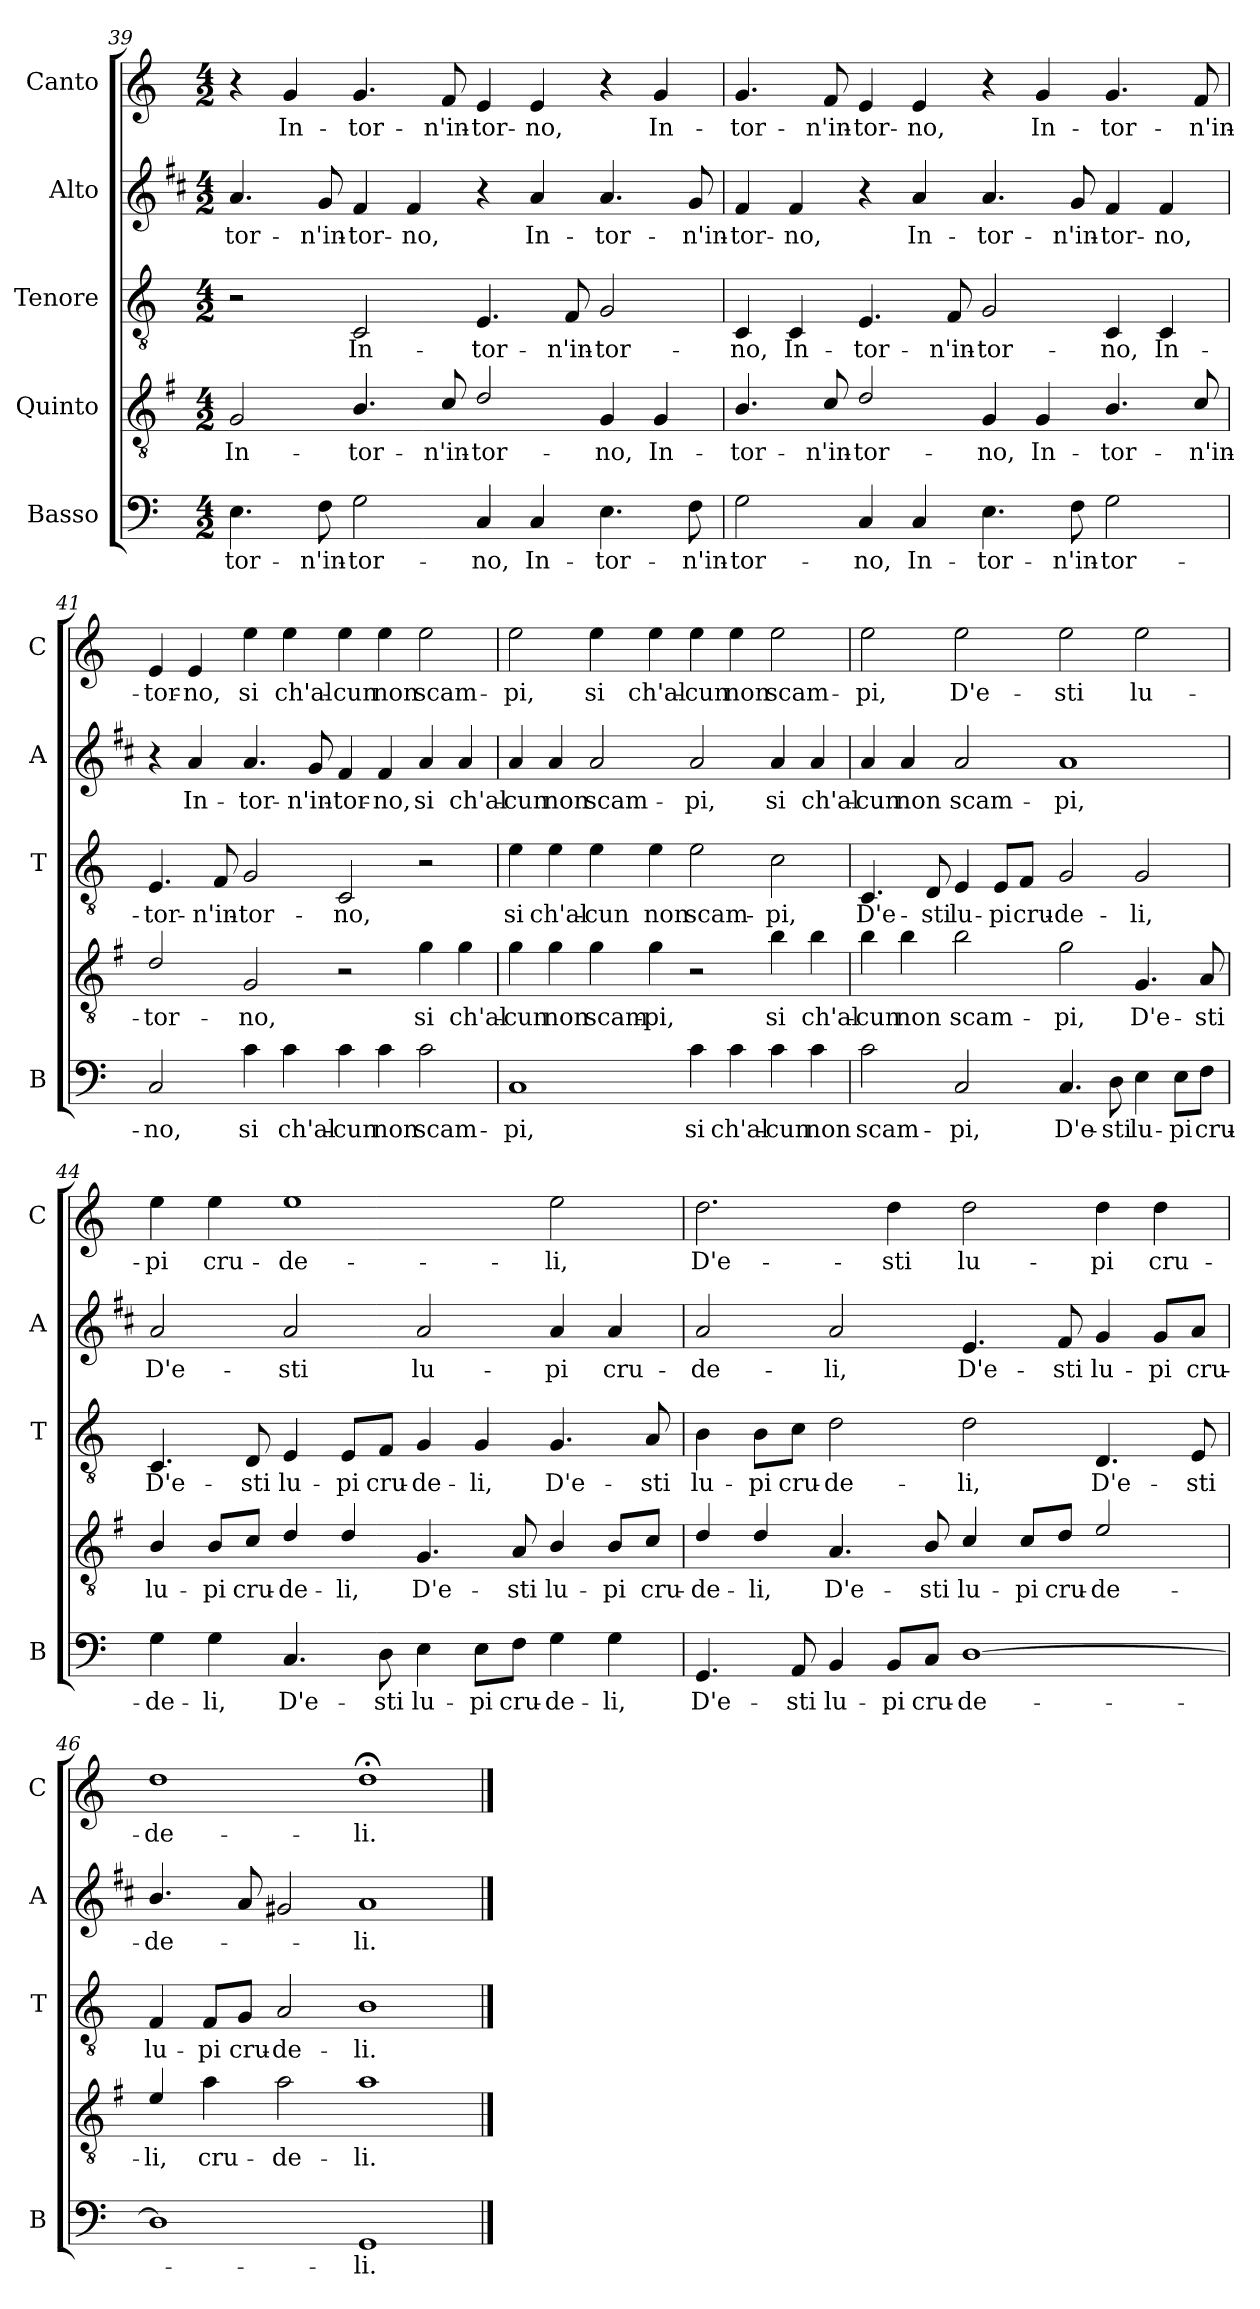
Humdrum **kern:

**kern	**text	**kern	**text	**kern	**text	**kern	**text	**kern	**text
*part5	*part5	*part4	*part4	*part3	*part3	*part2	*part2	*part1	*part1
*staff5	*staff5	*staff4	*staff4	*staff3	*staff3	*staff2	*staff2	*staff1	*staff1
*I"Basso	*	*I"Quinto	*	*I"Tenore	*	*I"Alto	*	*I"Canto	*
*I'B	*	*	*	*I'T	*	*I'A	*	*I'C	*
*clefF4	*	*clefGv2	*	*clefGv2	*	*clefG2	*	*clefG2	*
*	*	*ITrd4c7	*	*	*	*ITrd1c2	*	*	*
*k[]	*	*k[]	*	*k[]	*	*k[]	*	*k[]	*
*C:	*	*C:	*	*C:	*	*C:	*	*C:	*
*M4/2	*	*M4/2	*	*M4/2	*	*M4/2	*	*M4/2	*
=39	=39	=39	=39	=39	=39	=39	=39	=39	=39
!	!LO:LY:b	!	!LO:LY:b	!	!	!	!LO:LY:b	!	!
4.E\	-tor-	2C/	In-	2r	.	4.g/	-tor-	4r	.
!	!	!	!	!	!	!	!	!	!LO:LY:b
.	.	.	.	.	.	.	.	4g/	In-
!	!LO:LY:b	!	!	!	!	!	!LO:LY:b	!	!
8F\	-n'in-	.	.	.	.	8f/	-n'in-	.	.
!	!LO:LY:b	!	!LO:LY:b	!	!LO:LY:b	!	!LO:LY:b	!	!LO:LY:b
2G\	-tor-	4.E/	-tor-	2C/	In-	4e/	-tor-	4.g/	-tor-
!	!	!	!	!	!	!	!LO:LY:b	!	!
.	.	.	.	.	.	4e/	-no,	.	.
!	!	!	!LO:LY:b	!	!	!	!	!	!LO:LY:b
.	.	8F/	-n'in-	.	.	.	.	8f/	-n'in-
!	!LO:LY:b	!	!LO:LY:b	!	!LO:LY:b	!	!	!	!LO:LY:b
4C/	-no,	2G/	-tor-	4.E/	-tor-	4r	.	4e/	-tor-
!	!LO:LY:b	!	!	!	!	!	!LO:LY:b	!	!LO:LY:b
4C/	In-	.	.	.	.	4g/	In-	4e/	-no,
!	!	!	!	!	!LO:LY:b	!	!	!	!
.	.	.	.	8F/	-n'in-	.	.	.	.
!	!LO:LY:b	!	!LO:LY:b	!	!LO:LY:b	!	!LO:LY:b	!	!
4.E\	-tor-	4C/	-no,	2G/	-tor-	4.g/	-tor-	4r	.
!	!	!	!LO:LY:b	!	!	!	!	!	!LO:LY:b
.	.	4C/	In-	.	.	.	.	4g/	In-
!	!LO:LY:b	!	!	!	!	!	!LO:LY:b	!	!
8F\	-n'in-	.	.	.	.	8f/	-n'in-	.	.
!!LO:PB:g=z
=40	=40	=40	=40	=40	=40	=40	=40	=40	=40
!	!LO:LY:b	!	!LO:LY:b	!	!LO:LY:b	!	!LO:LY:b	!	!LO:LY:b
2G\	-tor-	4.E/	-tor-	4C/	-no,	4e/	-tor-	4.g/	-tor-
!	!	!	!	!	!LO:LY:b	!	!LO:LY:b	!	!
.	.	.	.	4C/	In-	4e/	-no,	.	.
!	!	!	!LO:LY:b	!	!	!	!	!	!LO:LY:b
.	.	8F/	-n'in-	.	.	.	.	8f/	-n'in-
!	!LO:LY:b	!	!LO:LY:b	!	!LO:LY:b	!	!	!	!LO:LY:b
4C/	-no,	2G/	-tor-	4.E/	-tor-	4r	.	4e/	-tor-
!	!LO:LY:b	!	!	!	!	!	!LO:LY:b	!	!LO:LY:b
4C/	In-	.	.	.	.	4g/	In-	4e/	-no,
!	!	!	!	!	!LO:LY:b	!	!	!	!
.	.	.	.	8F/	-n'in-	.	.	.	.
!	!LO:LY:b	!	!LO:LY:b	!	!LO:LY:b	!	!LO:LY:b	!	!
4.E\	-tor-	4C/	-no,	2G/	-tor-	4.g/	-tor-	4r	.
!	!	!	!LO:LY:b	!	!	!	!	!	!LO:LY:b
.	.	4C/	In-	.	.	.	.	4g/	In-
!	!LO:LY:b	!	!	!	!	!	!LO:LY:b	!	!
8F\	-n'in-	.	.	.	.	8f/	-n'in-	.	.
!	!LO:LY:b	!	!LO:LY:b	!	!LO:LY:b	!	!LO:LY:b	!	!LO:LY:b
2G\	-tor-	4.E/	-tor-	4C/	-no,	4e/	-tor-	4.g/	-tor-
!	!	!	!	!	!LO:LY:b	!	!LO:LY:b	!	!
.	.	.	.	4C/	In-	4e/	-no,	.	.
!	!	!	!LO:LY:b	!	!	!	!	!	!LO:LY:b
.	.	8F/	-n'in-	.	.	.	.	8f/	-n'in-
=41	=41	=41	=41	=41	=41	=41	=41	=41	=41
!	!LO:LY:b	!	!LO:LY:b	!	!LO:LY:b	!	!	!	!LO:LY:b
2C/	-no,	2G/	-tor-	4.E/	-tor-	4r	.	4e/	-tor-
!	!	!	!	!	!	!	!LO:LY:b	!	!LO:LY:b
.	.	.	.	.	.	4g/	In-	4e/	-no,
!	!	!	!	!	!LO:LY:b	!	!	!	!
.	.	.	.	8F/	-n'in-	.	.	.	.
!	!LO:LY:b	!	!LO:LY:b	!	!LO:LY:b	!	!LO:LY:b	!	!LO:LY:b
4c\	si	2C/	-no,	2G/	-tor-	4.g/	-tor-	4ee\	si
!	!LO:LY:b	!	!	!	!	!	!	!	!LO:LY:b
4c\	ch'al-	.	.	.	.	.	.	4ee\	ch'al-
!	!	!	!	!	!	!	!LO:LY:b	!	!
.	.	.	.	.	.	8f/	-n'in-	.	.
!	!LO:LY:b	!	!	!	!LO:LY:b	!	!LO:LY:b	!	!LO:LY:b
4c\	-cun	2r	.	2C/	-no,	4e/	-tor-	4ee\	-cun
!	!LO:LY:b	!	!	!	!	!	!LO:LY:b	!	!LO:LY:b
4c\	non	.	.	.	.	4e/	-no,	4ee\	non
!	!LO:LY:b	!	!LO:LY:b	!	!	!	!LO:LY:b	!	!LO:LY:b
2c\	scam-	4c\	si	2r	.	4g/	si	2ee\	scam-
!	!	!	!LO:LY:b	!	!	!	!LO:LY:b	!	!
.	.	4c\	ch'al-	.	.	4g/	ch'al-	.	.
=42	=42	=42	=42	=42	=42	=42	=42	=42	=42
!	!LO:LY:b	!	!LO:LY:b	!	!LO:LY:b	!	!LO:LY:b	!	!LO:LY:b
1C	-pi,	4c\	-cun	4e\	si	4g/	-cun	2ee\	-pi,
!	!	!	!LO:LY:b	!	!LO:LY:b	!	!LO:LY:b	!	!
.	.	4c\	non	4e\	ch'al-	4g/	non	.	.
!	!	!	!LO:LY:b	!	!LO:LY:b	!	!LO:LY:b	!	!LO:LY:b
.	.	4c\	scam-	4e\	-cun	2g/	scam-	4ee\	si
!	!	!	!LO:LY:b	!	!LO:LY:b	!	!	!	!LO:LY:b
.	.	4c\	-pi,	4e\	non	.	.	4ee\	ch'al-
!	!LO:LY:b	!	!	!	!LO:LY:b	!	!LO:LY:b	!	!LO:LY:b
4c\	si	2r	.	2e\	scam-	2g/	-pi,	4ee\	-cun
!	!LO:LY:b	!	!	!	!	!	!	!	!LO:LY:b
4c\	ch'al-	.	.	.	.	.	.	4ee\	non
!	!LO:LY:b	!	!LO:LY:b	!	!LO:LY:b	!	!LO:LY:b	!	!LO:LY:b
4c\	-cun	4e\	si	2c\	-pi,	4g/	si	2ee\	scam-
!	!LO:LY:b	!	!LO:LY:b	!	!	!	!LO:LY:b	!	!
4c\	non	4e\	ch'al-	.	.	4g/	ch'al-	.	.
!!LO:LB:g=z
=43	=43	=43	=43	=43	=43	=43	=43	=43	=43
!	!LO:LY:b	!	!LO:LY:b	!	!LO:LY:b	!	!LO:LY:b	!	!LO:LY:b
2c\	scam-	4e\	-cun	4.C/	D'e-	4g/	-cun	2ee\	-pi,
!	!	!	!LO:LY:b	!	!	!	!LO:LY:b	!	!
.	.	4e\	non	.	.	4g/	non	.	.
!	!	!	!	!	!LO:LY:b	!	!	!	!
.	.	.	.	8D/	-sti	.	.	.	.
!	!LO:LY:b	!	!LO:LY:b	!	!LO:LY:b	!	!LO:LY:b	!	!LO:LY:b
2C/	-pi,	2e\	scam-	4E/	lu-	2g/	scam-	2ee\	D'e-
!	!	!	!	!	!LO:LY:b	!	!	!	!
.	.	.	.	8E/L	-pi	.	.	.	.
!	!	!	!	!	!LO:LY:b	!	!	!	!
.	.	.	.	8F/J	cru-	.	.	.	.
!	!LO:LY:b	!	!LO:LY:b	!	!LO:LY:b	!	!LO:LY:b	!	!LO:LY:b
4.C/	D'e-	2c\	-pi,	2G/	-de-	1g	-pi,	2ee\	-sti
!	!LO:LY:b	!	!	!	!	!	!	!	!
8D\	-sti	.	.	.	.	.	.	.	.
!	!LO:LY:b	!	!LO:LY:b	!	!LO:LY:b	!	!	!	!LO:LY:b
4E\	lu-	4.C/	D'e-	2G/	-li,	.	.	2ee\	lu-
!	!LO:LY:b	!	!	!	!	!	!	!	!
8E\L	-pi	.	.	.	.	.	.	.	.
!	!LO:LY:b	!	!LO:LY:b	!	!	!	!	!	!
8F\J	cru-	8D/	-sti	.	.	.	.	.	.
=44	=44	=44	=44	=44	=44	=44	=44	=44	=44
!	!LO:LY:b	!	!LO:LY:b	!	!LO:LY:b	!	!LO:LY:b	!	!LO:LY:b
4G\	-de-	4E/	lu-	4.C/	D'e-	2g/	D'e-	4ee\	-pi
!	!LO:LY:b	!	!LO:LY:b	!	!	!	!	!	!LO:LY:b
4G\	-li,	8E/L	-pi	.	.	.	.	4ee\	cru-
!	!	!	!LO:LY:b	!	!LO:LY:b	!	!	!	!
.	.	8F/J	cru-	8D/	-sti	.	.	.	.
!	!LO:LY:b	!	!LO:LY:b	!	!LO:LY:b	!	!LO:LY:b	!	!LO:LY:b
4.C/	D'e-	4G/	-de-	4E/	lu-	2g/	-sti	1ee	-de-
!	!	!	!LO:LY:b	!	!LO:LY:b	!	!	!	!
.	.	4G/	-li,	8E/L	-pi	.	.	.	.
!	!LO:LY:b	!	!	!	!LO:LY:b	!	!	!	!
8D\	-sti	.	.	8F/J	cru-	.	.	.	.
!	!LO:LY:b	!	!LO:LY:b	!	!LO:LY:b	!	!LO:LY:b	!	!
4E\	lu-	4.C/	D'e-	4G/	-de-	2g/	lu-	.	.
!	!LO:LY:b	!	!	!	!LO:LY:b	!	!	!	!
8E\L	-pi	.	.	4G/	-li,	.	.	.	.
!	!LO:LY:b	!	!LO:LY:b	!	!	!	!	!	!
8F\J	cru-	8D/	-sti	.	.	.	.	.	.
!	!LO:LY:b	!	!LO:LY:b	!	!LO:LY:b	!	!LO:LY:b	!	!LO:LY:b
4G\	-de-	4E/	lu-	4.G/	D'e-	4g/	-pi	2ee\	-li,
!	!LO:LY:b	!	!LO:LY:b	!	!	!	!LO:LY:b	!	!
4G\	-li,	8E/L	-pi	.	.	4g/	cru-	.	.
!	!	!	!LO:LY:b	!	!LO:LY:b	!	!	!	!
.	.	8F/J	cru-	8A/	-sti	.	.	.	.
!!LO:LB:g=z
=45	=45	=45	=45	=45	=45	=45	=45	=45	=45
!	!LO:LY:b	!	!LO:LY:b	!	!LO:LY:b	!	!LO:LY:b	!	!LO:LY:b
4.GG/	D'e-	4G/	-de-	4B\	lu-	2g/	-de-	2.dd\	D'e-
!	!	!	!LO:LY:b	!	!LO:LY:b	!	!	!	!
.	.	4G/	-li,	8B\L	-pi	.	.	.	.
!	!LO:LY:b	!	!	!	!LO:LY:b	!	!	!	!
8AA/	-sti	.	.	8c\J	cru-	.	.	.	.
!	!LO:LY:b	!	!LO:LY:b	!	!LO:LY:b	!	!LO:LY:b	!	!
4BB/	lu-	4.D/	D'e-	2d\	-de-	2g/	-li,	.	.
!	!LO:LY:b	!	!	!	!	!	!	!	!LO:LY:b
8BB/L	-pi	.	.	.	.	.	.	4dd\	-sti
!	!LO:LY:b	!	!LO:LY:b	!	!	!	!	!	!
8C/J	cru-	8E/	-sti	.	.	.	.	.	.
!	!LO:LY:b	!	!LO:LY:b	!	!LO:LY:b	!	!LO:LY:b	!	!LO:LY:b
[1D	-de-	4F/	lu-	2d\	-li,	4.d/	D'e-	2dd\	lu-
!	!	!	!LO:LY:b	!	!	!	!	!	!
.	.	8F/L	-pi	.	.	.	.	.	.
!	!	!	!LO:LY:b	!	!	!	!LO:LY:b	!	!
.	.	8G/J	cru-	.	.	8e/	-sti	.	.
!	!	!	!LO:LY:b	!	!LO:LY:b	!	!LO:LY:b	!	!LO:LY:b
.	.	2A/	-de-	4.D/	D'e-	4f/	lu-	4dd\	-pi
!	!	!	!	!	!	!	!LO:LY:b	!	!LO:LY:b
.	.	.	.	.	.	8f/L	-pi	4dd\	cru-
!	!	!	!	!	!LO:LY:b	!	!LO:LY:b	!	!
.	.	.	.	8E/	-sti	8g/J	cru-	.	.
=46	=46	=46	=46	=46	=46	=46	=46	=46	=46
!	!	!	!LO:LY:b	!	!LO:LY:b	!	!LO:LY:b	!	!LO:LY:b
1D]	.	4A/	-li,	4F/	lu-	4.a/	-de-	1dd	-de-
!	!	!	!LO:LY:b	!	!LO:LY:b	!	!	!	!
.	.	4d\	cru-	8F/L	-pi	.	.	.	.
!	!	!	!	!	!LO:LY:b	!	!	!	!
.	.	.	.	8G/J	cru-	8g/	.	.	.
!	!	!	!LO:LY:b	!	!LO:LY:b	!	!	!	!
.	.	2d\	-de-	2A/	-de-	2f#X/	.	.	.
!	!LO:LY:b	!	!LO:LY:b	!	!LO:LY:b	!	!LO:LY:b	!	!LO:LY:b
1GG	-li.	1d	-li.	1B	-li.	1g	-li.	1dd;<	-li.
==	==	==	==	==	==	==	==	==	==
*-	*-	*-	*-	*-	*-	*-	*-	*-	*-
